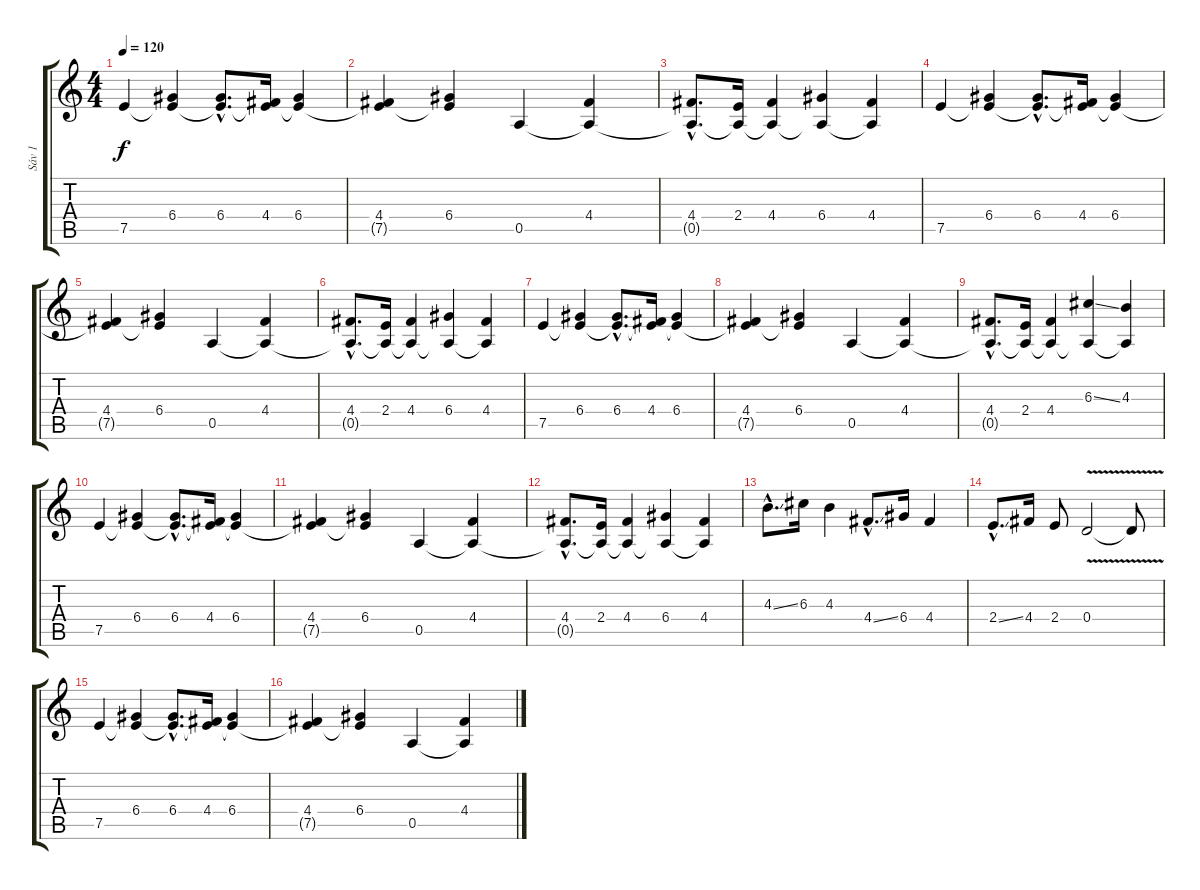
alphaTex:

\track ("Sáv 1" "Sáv 1") {instrument electricguitarclean}
\staff {score tabs}
\tuning (E4 B3 G3 D3 A2 E2) {hide}
\ts (4 4)
\tempo 120
\clef g2
\ks c
7.5.4{dy f instrument electricguitarclean} (6.4 7.5{t}).4 (6.4{hac} 7.5{hac t}).8{d} (4.4 7.5{t}).16 (6.4 7.5{t}).4 |
(4.4 7.5{t}).4 (6.4 7.5{t}).4 0.5.4 (4.4 0.5{t}).4 |
(4.4{hac} 0.5{hac t}).8{d} (2.4 0.5{t}).16 (4.4 0.5{t}).4 (6.4 0.5{t}).4 (4.4 0.5{t}).4 |
7.5.4 (6.4 7.5{t}).4 (6.4{hac} 7.5{hac t}).8{d} (4.4 7.5{t}).16 (6.4 7.5{t}).4 |
(4.4 7.5{t}).4 (6.4 7.5{t}).4 0.5.4 (4.4 0.5{t}).4 |
(4.4{hac} 0.5{hac t}).8{d} (2.4 0.5{t}).16 (4.4 0.5{t}).4 (6.4 0.5{t}).4 (4.4 0.5{t}).4 |
7.5.4 (6.4 7.5{t}).4 (6.4{hac} 7.5{hac t}).8{d} (4.4 7.5{t}).16 (6.4 7.5{t}).4 |
(4.4 7.5{t}).4 (6.4 7.5{t}).4 0.5.4 (4.4 0.5{t}).4 |
(4.4{hac} 0.5{hac t}).8{d} (2.4 0.5{t}).16 (4.4 0.5{t}).4 (6.3{ss} 0.5{t}).4 (4.3 0.5{t}).4 |
7.5.4 (6.4 7.5{t}).4 (6.4{hac} 7.5{hac t}).8{d} (4.4 7.5{t}).16 (6.4 7.5{t}).4 |
(4.4 7.5{t}).4 (6.4 7.5{t}).4 0.5.4 (4.4 0.5{t}).4 |
(4.4{hac} 0.5{hac t}).8{d} (2.4 0.5{t}).16 (4.4 0.5{t}).4 (6.4 0.5{t}).4 (4.4 0.5{t}).4 |
4.3{ss hac}.8{d} 6.3.16 4.3.4 4.4{ss hac}.8{d} 6.4.16 4.4.4 |
2.4{ss hac}.8{d} 4.4.16 2.4.8 0.4{v}.2 0.4{t}.8 |
7.5.4 (6.4 7.5{t}).4 (6.4{hac} 7.5{hac t}).8{d} (4.4 7.5{t}).16 (6.4 7.5{t}).4 |
(4.4 7.5{t}).4 (6.4 7.5{t}).4 0.5.4 (4.4 0.5{t}).4
